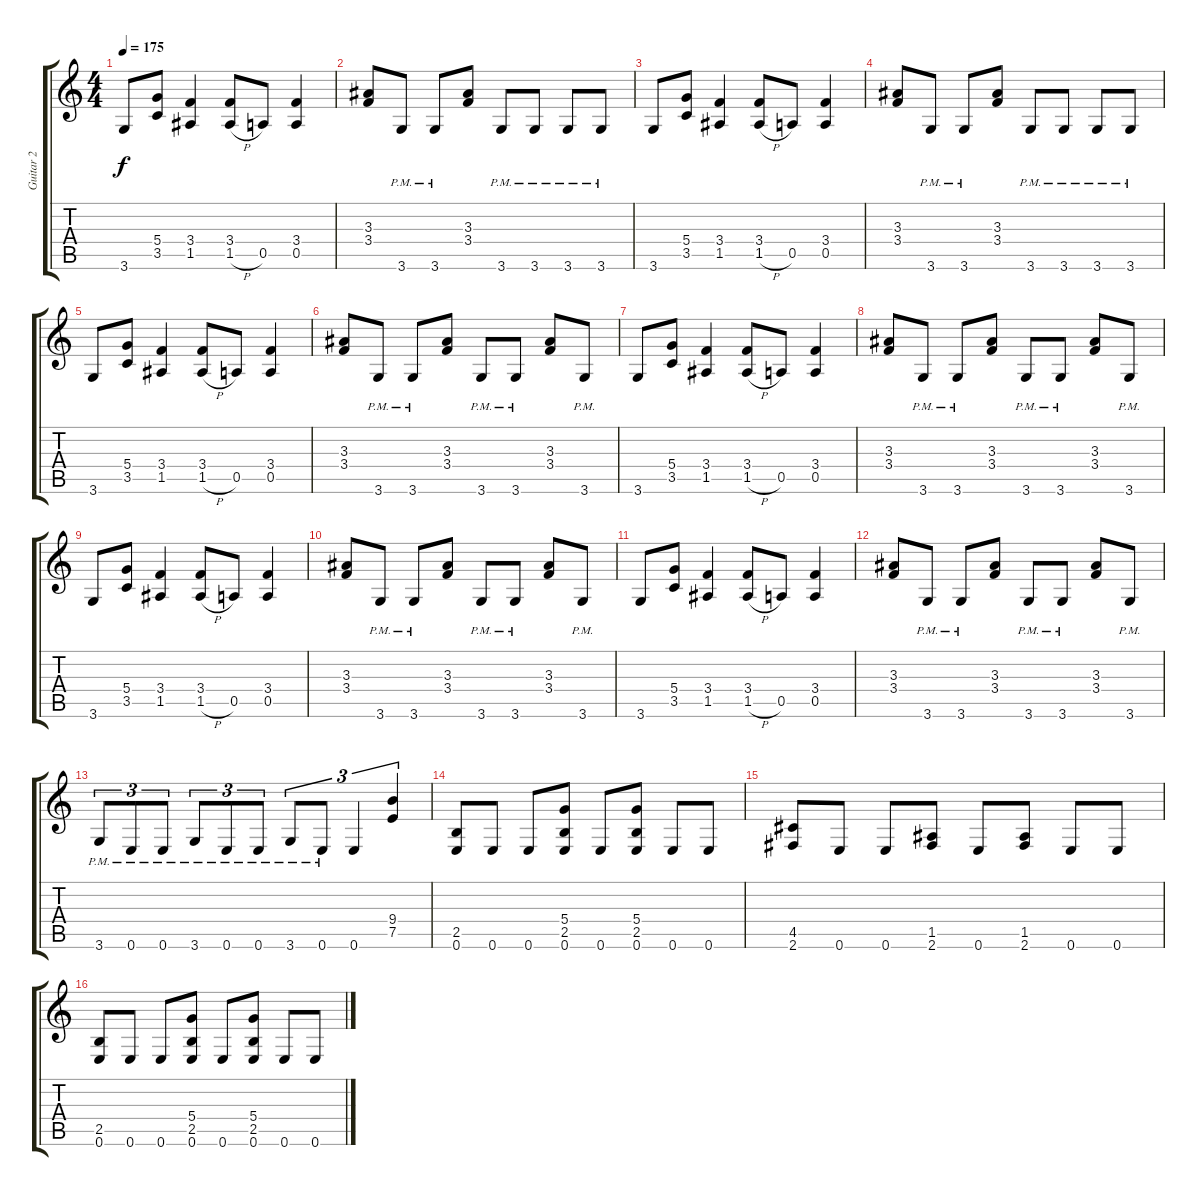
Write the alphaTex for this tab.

\track ("Guitar 2" "Guitar 2") {instrument distortionguitar}
\staff {score tabs}
\tuning (E4 B3 G3 D3 A2 E2) {hide}
\ts (4 4)
\tempo 175
\clef g2
\ks c
3.6.8{dy f} (5.4 3.5).8 (3.4 1.5).4 (3.4 1.5{h}).8 0.5.8 (3.4 0.5).4 |
(3.3 3.4).8 3.6{pm}.8 3.6{pm}.8 (3.3 3.4).8 3.6{pm}.8 3.6{pm}.8 3.6{pm}.8 3.6{pm}.8 |
3.6.8 (5.4 3.5).8 (3.4 1.5).4 (3.4 1.5{h}).8 0.5.8 (3.4 0.5).4 |
(3.3 3.4).8 3.6{pm}.8 3.6{pm}.8 (3.3 3.4).8 3.6{pm}.8 3.6{pm}.8 3.6{pm}.8 3.6{pm}.8 |
3.6.8 (5.4 3.5).8 (3.4 1.5).4 (3.4 1.5{h}).8 0.5.8 (3.4 0.5).4 |
(3.3 3.4).8 3.6{pm}.8 3.6{pm}.8 (3.3 3.4).8 3.6{pm}.8 3.6{pm}.8 (3.3 3.4).8 3.6{pm}.8 |
3.6.8 (5.4 3.5).8 (3.4 1.5).4 (3.4 1.5{h}).8 0.5.8 (3.4 0.5).4 |
(3.3 3.4).8 3.6{pm}.8 3.6{pm}.8 (3.3 3.4).8 3.6{pm}.8 3.6{pm}.8 (3.3 3.4).8 3.6{pm}.8 |
3.6.8 (5.4 3.5).8 (3.4 1.5).4 (3.4 1.5{h}).8 0.5.8 (3.4 0.5).4 |
(3.3 3.4).8 3.6{pm}.8 3.6{pm}.8 (3.3 3.4).8 3.6{pm}.8 3.6{pm}.8 (3.3 3.4).8 3.6{pm}.8 |
3.6.8 (5.4 3.5).8 (3.4 1.5).4 (3.4 1.5{h}).8 0.5.8 (3.4 0.5).4 |
(3.3 3.4).8 3.6{pm}.8 3.6{pm}.8 (3.3 3.4).8 3.6{pm}.8 3.6{pm}.8 (3.3 3.4).8 3.6{pm}.8 |
3.6{pm}.8{tu (3 2)} 0.6{pm}.8{tu (3 2)} 0.6{pm}.8{tu (3 2)} 3.6{pm}.8{tu (3 2)} 0.6{pm}.8{tu (3 2)} 0.6{pm}.8{tu (3 2)} 3.6{pm}.8{tu (3 2)} 0.6{pm}.8{tu (3 2)} 0.6.4{tu (3 2)} (9.4 7.5).4{tu (3 2)} |
(2.5 0.6).8 0.6.8 0.6.8 (5.4 2.5 0.6).8 0.6.8 (5.4 2.5 0.6).8 0.6.8 0.6.8 |
(4.5 2.6).8 0.6.8 0.6.8 (1.5 2.6).8 0.6.8 (1.5 2.6).8 0.6.8 0.6.8 |
(2.5 0.6).8 0.6.8 0.6.8 (5.4 2.5 0.6).8 0.6.8 (5.4 2.5 0.6).8 0.6.8 0.6.8
